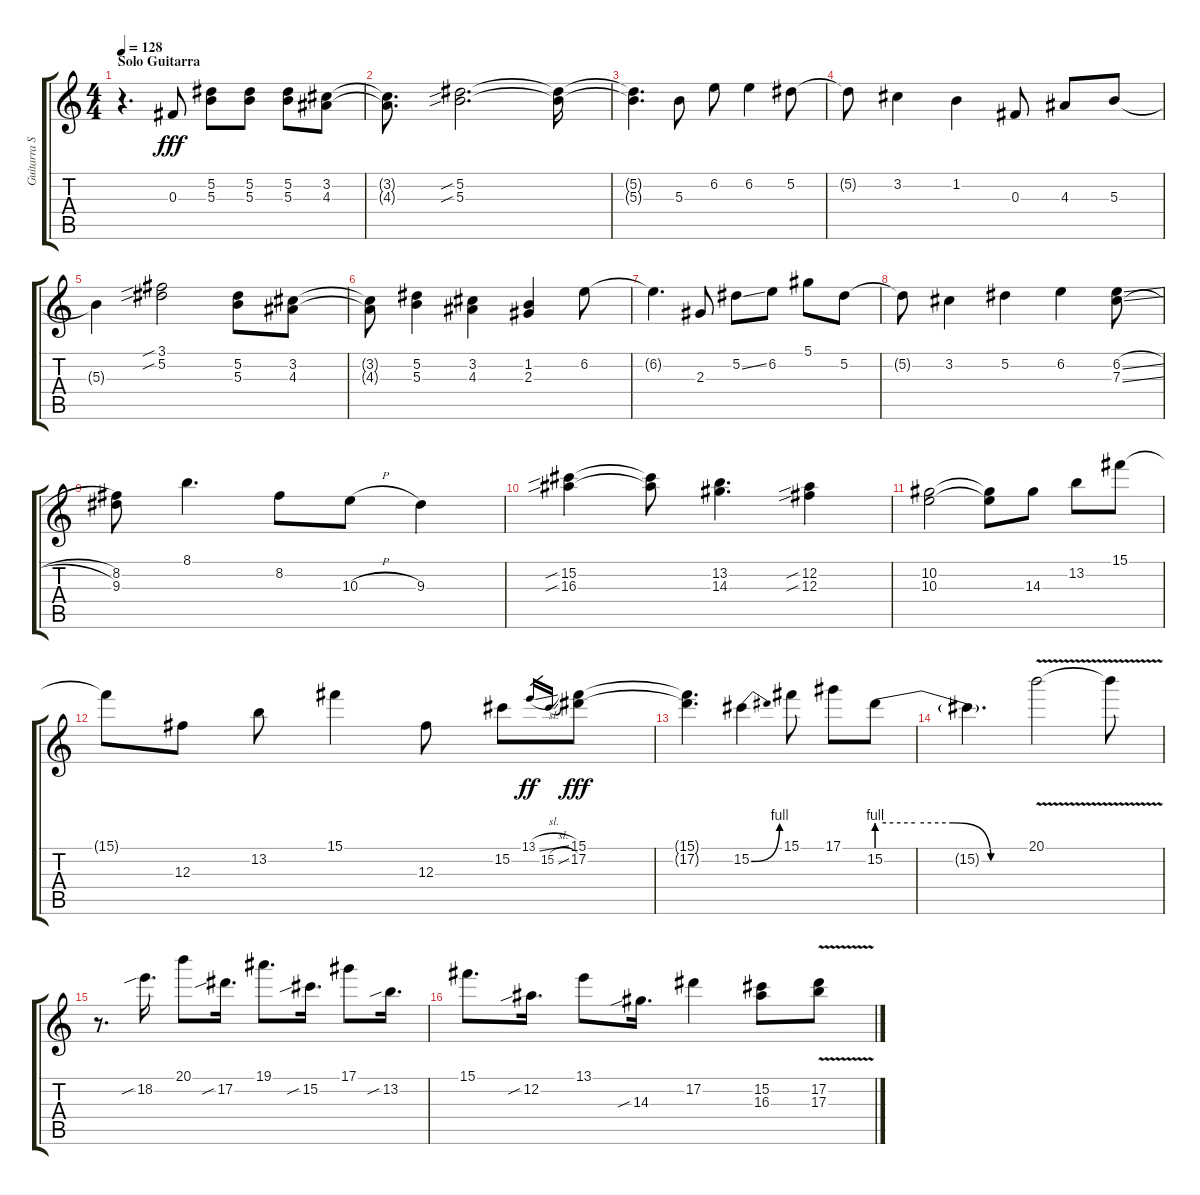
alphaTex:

\track ("Guitarra Solo" "Guitarra S") {instrument electricguitarclean}
\staff {score tabs}
\tuning (Eb4 Bb3 Gb3 Db3 Ab2 Eb2) {hide}
\ts (4 4)
\section ("" "Solo Guitarra")
\tempo 128
\clef g2
\ks c
r.4{d dy f volume 16 balance 8} 0.3.8{dy fff} (5.2 5.3).8 (5.2 5.3).8 (5.2 5.3).8 (3.2 4.3).8 |
(3.2{t} 4.3{t}).8{d} (5.2{sib} 5.3{sib}).2{d} (5.2{t} 5.3{t}).16 |
(5.2{t} 5.3{t}).4{d} 5.3.8 6.2.8 6.2.4 5.2.8 |
5.2{t}.8 3.2.4 1.2.4 0.3.8 4.3.8 5.3.8 |
5.3{t}.4 (3.1{sib} 5.2{sib}).2 (5.2 5.3).8 (3.2 4.3).8 |
(3.2{t} 4.3{t}).8 (5.2 5.3).4 (3.2 4.3).4 (1.2 2.3).4 6.2.8 |
6.2{t}.4{d} 2.3.8 5.2{ss}.8 6.2.8 5.1.8 5.2.8 |
5.2{t}.8 3.2.4 5.2.4 6.2.4 (6.2{sl} 7.3{sl}).8 |
(8.2 9.3).8 8.1.4{d} 8.2.8 10.3{h}.8 9.3.4 |
(15.2{sib} 16.3{sib}).4 (15.2{t} 16.3{t}).8 (13.2 14.3).4{d} (12.2{sib} 12.3{sib}).4 |
(10.2 10.3).2 (10.2{t} 10.3{t}).8 14.3.8 13.2.8 15.1.8 |
15.1{t}.8 12.3.8 13.2.8 15.1.4 12.3.8 15.2.8 13.1{sl}.16{gr dy ff} 15.2{sl}.16{gr} (15.1 17.2).8{dy fff} |
(15.1{t} 17.2{t}).4{d} 15.2{be (bend 0 0 60 4)}.4 15.1.8 17.1.8 15.2{be (custom 0 4 15 4 30 4 45 0 60 0)}.8 |
15.2{t}.4{d} 20.1{v}.2 20.1{t}.8 |
r.8{d} 18.2{sib}.16{d} 20.1.8 17.2{sib}.16{d} 19.1.8{d} 15.2{sib}.16{d} 17.1.8 13.2{sib}.16{d} |
15.1.8{d} 12.2{sib}.16{d} 13.1.8 14.3{sib}.16{d} 17.2.4 (15.2 16.3).8 (17.2{v} 17.3{v}).8
